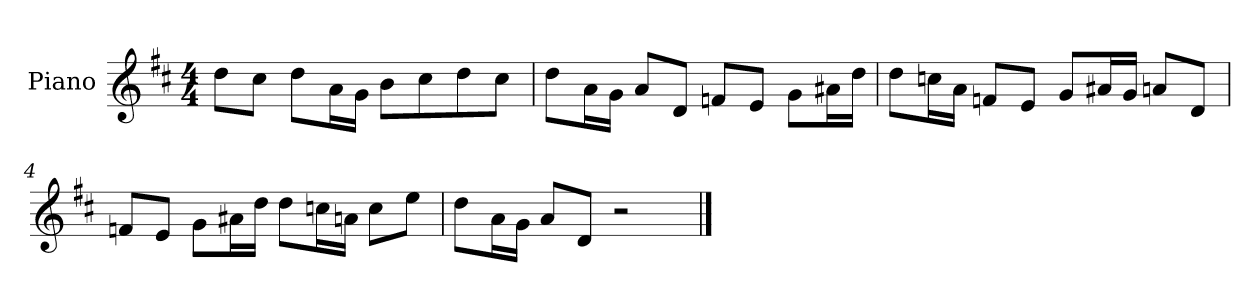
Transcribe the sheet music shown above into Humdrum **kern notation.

**kern
*part1
*staff1
*I"Piano
*I'P-no
*clefG2
*k[f#c#]
*M4/4
*MM90
=1
8dd\L
8cc#\J
8dd\L
16a\L
16g\JJ
8b\L
8cc#\
8dd\
8cc#\J
=2
8dd\L
16a\L
16g\JJ
8a/L
8d/J
8fn/L
8e/J
8g\L
16a#X\L
16dd\JJ
=3
8dd\L
16ccn\L
16a\JJ
8fn/L
8e/J
8g/L
16a#X/L
16g/JJ
8an/L
8d/J
!!LO:LB:g=z
=4
8fn/L
8e/J
8g\L
16a#X\L
16dd\JJ
8dd\L
16ccn\L
16an\JJ
8cc\L
8ee\J
=5
8dd\L
16a\L
16g\JJ
8a/L
8d/J
2r
==
*-
